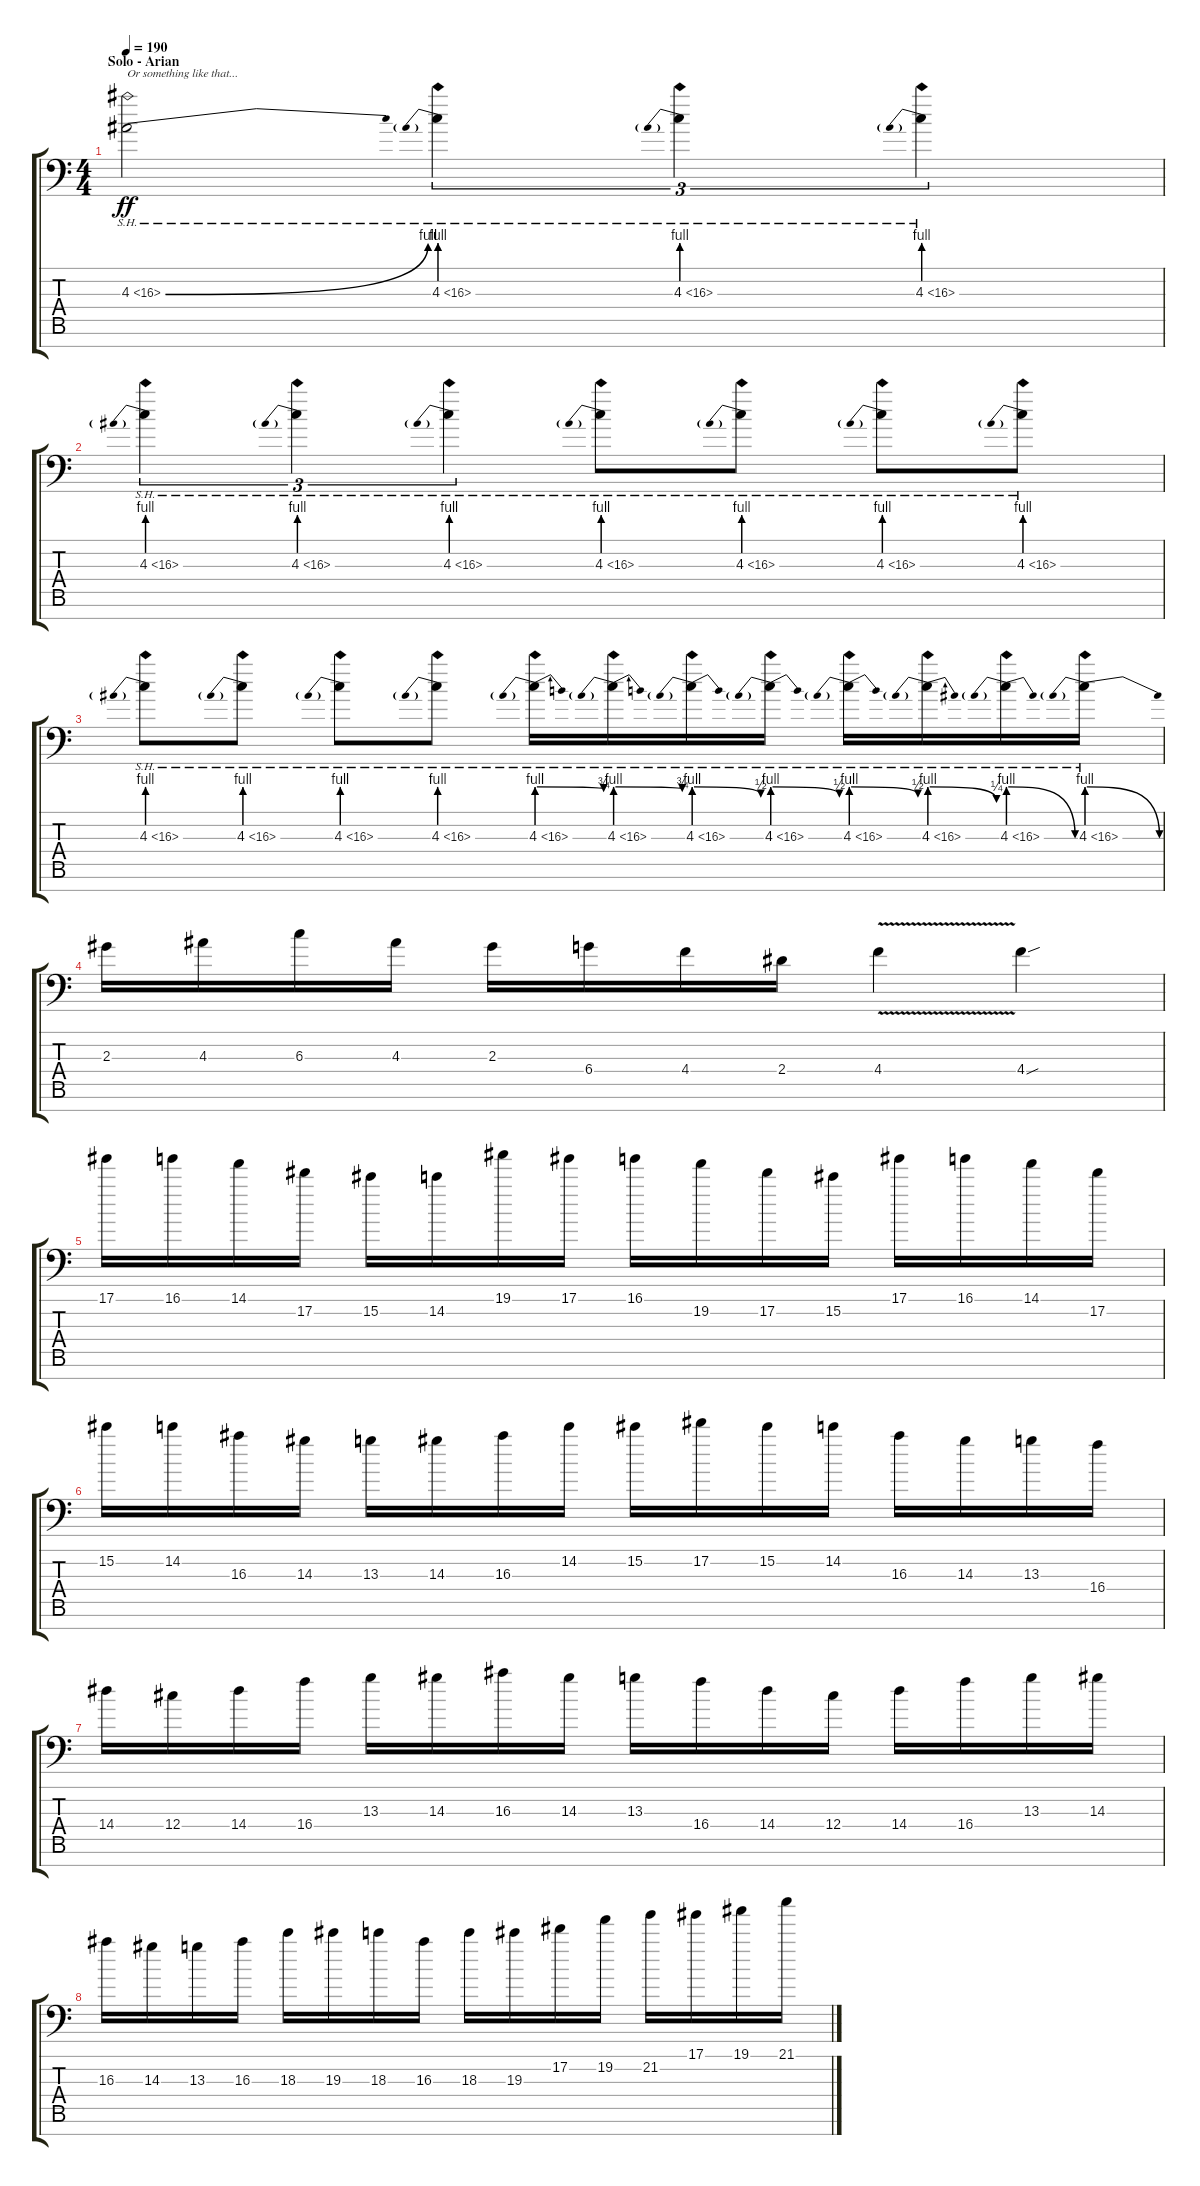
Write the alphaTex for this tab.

\track "" {instrument distortionguitar}
\staff {score tabs}
\tuning (Eb4 Bb3 Gb3 Db3 Ab2 Eb2 Bb1) {hide}
\ts (4 4)
\section ("" "Solo - Arian")
\tempo 190
\clef f4
\ks c
4.3{be (bend 0 0 60 4) sh 12}.2{txt "Or something like that..." dy ff volume 16 balance 8 instrument distortionguitar} 4.3{be (prebend 0 4 60 4) sh 12}.4{tu (3 2)} 4.3{be (prebend 0 4 60 4) sh 12}.4{tu (3 2)} 4.3{be (prebend 0 4 60 4) sh 12}.4{tu (3 2)} |
4.3{be (prebend 0 4 60 4) sh 12}.4{tu (3 2)} 4.3{be (prebend 0 4 60 4) sh 12}.4{tu (3 2)} 4.3{be (prebend 0 4 60 4) sh 12}.4{tu (3 2)} 4.3{be (prebend 0 4 60 4) sh 12}.8 4.3{be (prebend 0 4 60 4) sh 12}.8 4.3{be (prebend 0 4 60 4) sh 12}.8 4.3{be (prebend 0 4 60 4) sh 12}.8 |
4.3{be (prebend 0 4 60 4) sh 12}.8 4.3{be (prebend 0 4 60 4) sh 12}.8 4.3{be (prebend 0 4 60 4) sh 12}.8 4.3{be (prebend 0 4 60 4) sh 12}.8 4.3{be (prebendrelease 0 4 60 3) sh 12}.16 4.3{be (prebendrelease 0 4 60 3) sh 12}.16 4.3{be (prebendrelease 0 4 60 2) sh 12}.16 4.3{be (prebendrelease 0 4 60 2) sh 12}.16 4.3{be (prebendrelease 0 4 60 2) sh 12}.16 4.3{be (prebendrelease 0 4 60 1) sh 12}.16 4.3{be (prebendrelease 0 4 60 0) sh 12}.16 4.3{be (prebendrelease 0 4 60 0) sh 12}.16 |
2.3.16 4.3.16 6.3.16 4.3.16 2.3.16 6.4.16 4.4.16 2.4.16 4.4{v}.4 4.4{sou}.4 |
17.1.16 16.1.16 14.1.16 17.2.16 15.2.16 14.2.16 19.1.16 17.1.16 16.1.16 19.2.16 17.2.16 15.2.16 17.1.16 16.1.16 14.1.16 17.2.16 |
15.2.16 14.2.16 16.3.16 14.3.16 13.3.16 14.3.16 16.3.16 14.2.16 15.2.16 17.2.16 15.2.16 14.2.16 16.3.16 14.3.16 13.3.16 16.4.16 |
14.4.16 12.4.16 14.4.16 16.4.16 13.3.16 14.3.16 16.3.16 14.3.16 13.3.16 16.4.16 14.4.16 12.4.16 14.4.16 16.4.16 13.3.16 14.3.16 |
16.3.16 14.3.16 13.3.16 16.3.16 18.3.16 19.3.16 18.3.16 16.3.16 18.3.16 19.3.16 17.2.16 19.2.16 21.2.16 17.1.16 19.1.16 21.1.16
